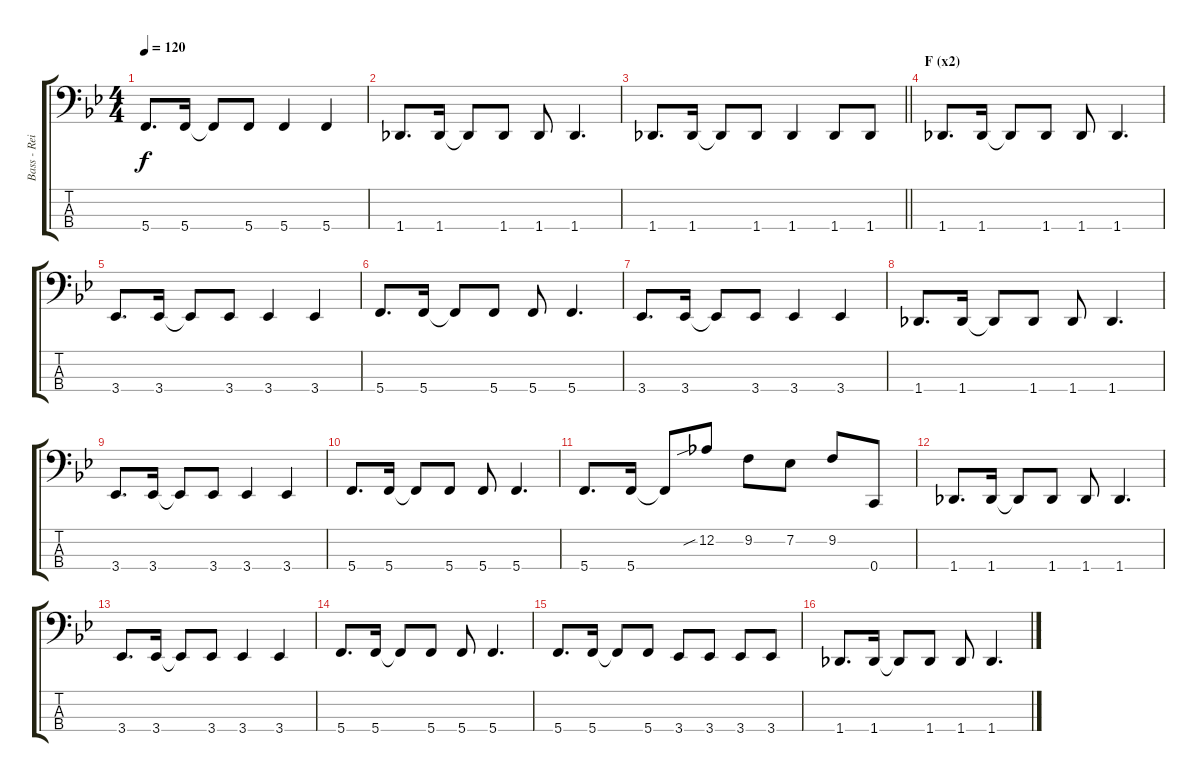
\track ("Bass - Reita" "Bass - Rei") {instrument electricbasspick}
\staff {score tabs}
\tuning (Db2 Ab1 Eb1 C1) {hide}
\ts (4 4)
\tempo 120
\clef f4
\ks bb
5.4.8{d dy f} 5.4.16 5.4{t}.8 5.4.8 5.4.4 5.4.4 |
1.4.8{d} 1.4.16 1.4{t}.8 1.4.8 1.4.8 1.4.4{d} |
\barLineRight lightlight
1.4.8{d} 1.4.16 1.4{t}.8 1.4.8 1.4.4 1.4.8 1.4.8 |
\section ("" "F (x2)")
1.4.8{d} 1.4.16 1.4{t}.8 1.4.8 1.4.8 1.4.4{d} |
3.4.8{d} 3.4.16 3.4{t}.8 3.4.8 3.4.4 3.4.4 |
5.4.8{d} 5.4.16 5.4{t}.8 5.4.8 5.4.8 5.4.4{d} |
3.4.8{d} 3.4.16 3.4{t}.8 3.4.8 3.4.4 3.4.4 |
1.4.8{d} 1.4.16 1.4{t}.8 1.4.8 1.4.8 1.4.4{d} |
3.4.8{d} 3.4.16 3.4{t}.8 3.4.8 3.4.4 3.4.4 |
5.4.8{d} 5.4.16 5.4{t}.8 5.4.8 5.4.8 5.4.4{d} |
5.4.8{d} 5.4.16 5.4{t}.8 12.2{sib}.8 9.2.8 7.2.8 9.2.8 0.4.8 |
1.4.8{d} 1.4.16 1.4{t}.8 1.4.8 1.4.8 1.4.4{d} |
3.4.8{d} 3.4.16 3.4{t}.8 3.4.8 3.4.4 3.4.4 |
5.4.8{d} 5.4.16 5.4{t}.8 5.4.8 5.4.8 5.4.4{d} |
5.4.8{d} 5.4.16 5.4{t}.8 5.4.8 3.4.8 3.4.8 3.4.8 3.4.8 |
1.4.8{d} 1.4.16 1.4{t}.8 1.4.8 1.4.8 1.4.4{d}
